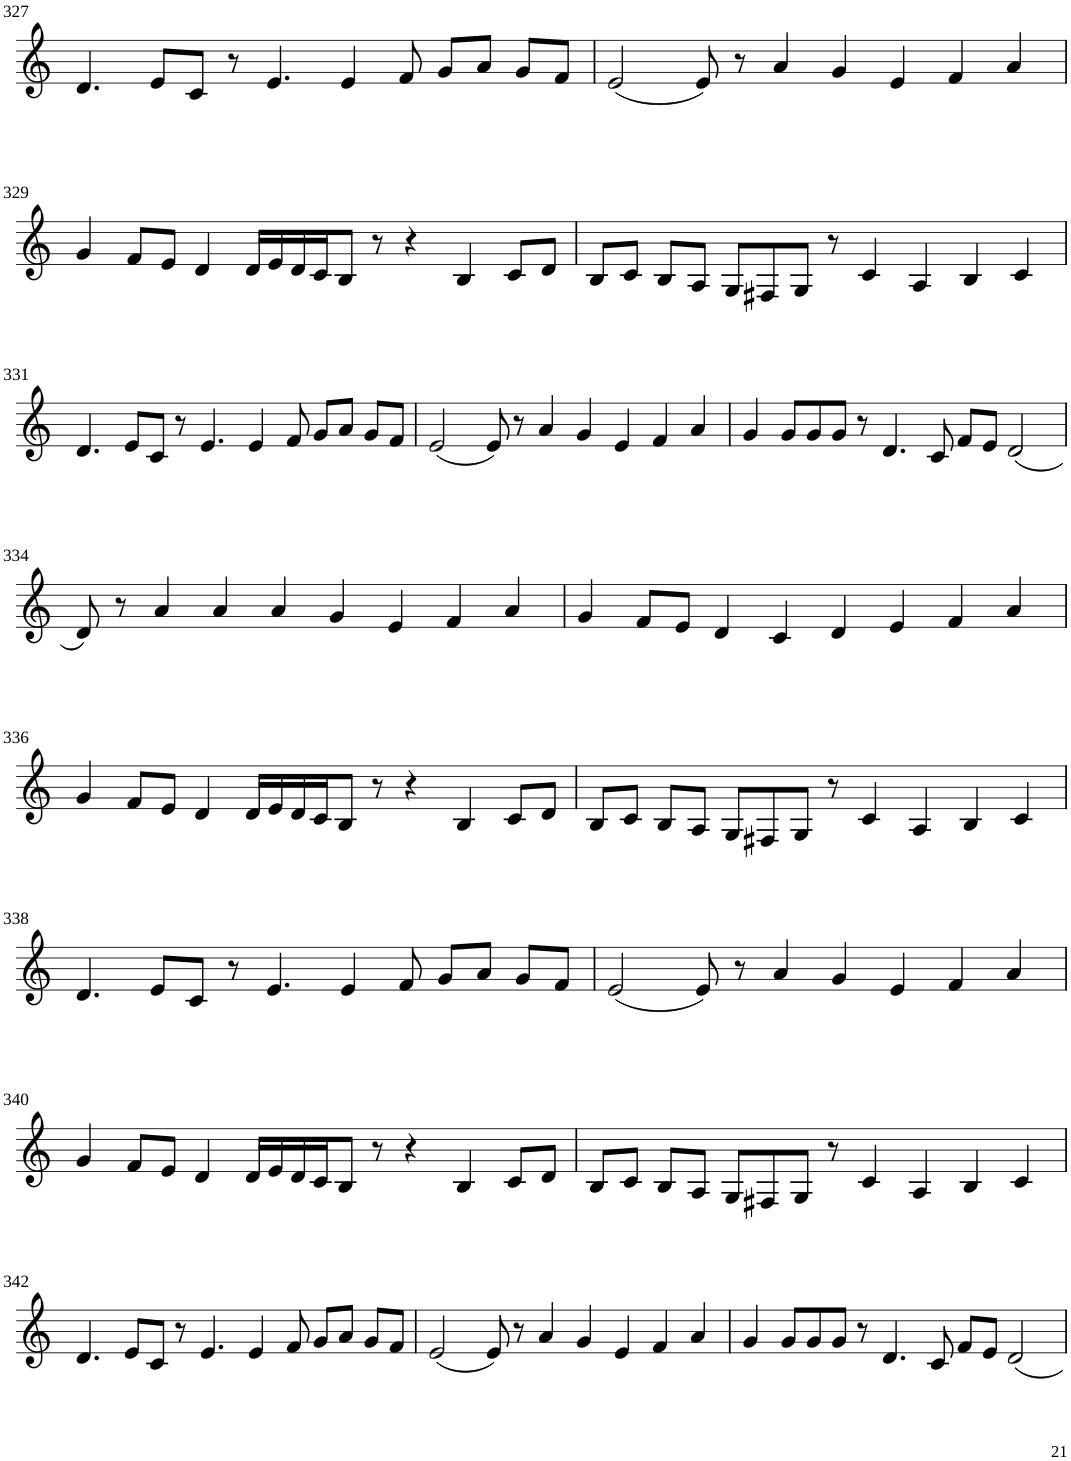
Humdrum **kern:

**kern
*part1
*staff1
*I"Violin
!!LO:PB:g=z
*clefG2
*k[]
*M8/4
=327
4.d/
8e/L
8c/J
8r
4.e/
4e/
8f/
8g/L
8a/J
8g/L
8f/J
=328
(2e/
8e/)
8r
4a/
4g/
4e/
4f/
4a/
!!LO:LB:g=z
=329
4g/
8f/L
8e/J
4d/
16d/LL
16e/
16d/
16c/J
8B/J
8r
4r
4B/
8c/L
8d/J
=330
8B/L
8c/J
8B/L
8A/J
8G/L
8F#X/
8G/J
8r
4c/
4A/
4B/
4c/
!!LO:LB:g=z
=331
4.d/
8e/L
8c/J
8r
4.e/
4e/
8f/
8g/L
8a/J
8g/L
8f/J
=332
(2e/
8e/)
8r
4a/
4g/
4e/
4f/
4a/
=333
4g/
8g/L
8g/
8g/J
8r
4.d/
8c/
8f/L
8e/J
(2d/
!!LO:LB:g=z
=334
8d/)
8r
4a/
4a/
4a/
4g/
4e/
4f/
4a/
=335
4g/
8f/L
8e/J
4d/
4c/
4d/
4e/
4f/
4a/
!!LO:LB:g=z
=336
4g/
8f/L
8e/J
4d/
16d/LL
16e/
16d/
16c/J
8B/J
8r
4r
4B/
8c/L
8d/J
=337
8B/L
8c/J
8B/L
8A/J
8G/L
8F#X/
8G/J
8r
4c/
4A/
4B/
4c/
!!LO:LB:g=z
=338
4.d/
8e/L
8c/J
8r
4.e/
4e/
8f/
8g/L
8a/J
8g/L
8f/J
=339
(2e/
8e/)
8r
4a/
4g/
4e/
4f/
4a/
!!LO:LB:g=z
=340
4g/
8f/L
8e/J
4d/
16d/LL
16e/
16d/
16c/J
8B/J
8r
4r
4B/
8c/L
8d/J
=341
8B/L
8c/J
8B/L
8A/J
8G/L
8F#X/
8G/J
8r
4c/
4A/
4B/
4c/
!!LO:LB:g=z
=342
4.d/
8e/L
8c/J
8r
4.e/
4e/
8f/
8g/L
8a/J
8g/L
8f/J
=343
(2e/
8e/)
8r
4a/
4g/
4e/
4f/
4a/
=344
4g/
8g/L
8g/
8g/J
8r
4.d/
8c/
8f/L
8e/J
2d/
=
*-
